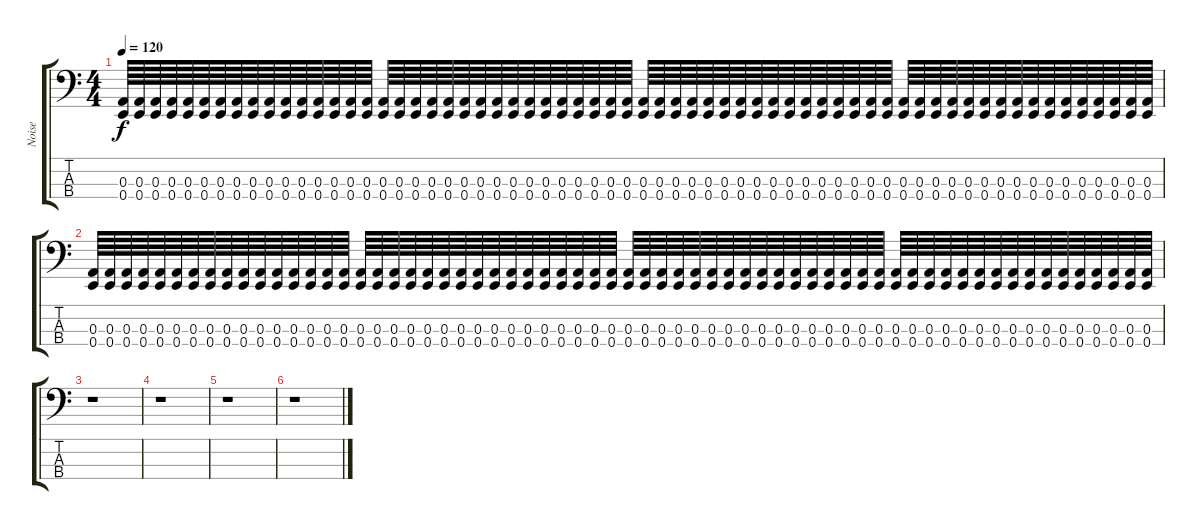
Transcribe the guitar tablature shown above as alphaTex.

\track ("Noise" "Noise") {instrument electricbasspick}
\staff {score tabs}
\tuning (G2 D2 A1 E1) {hide}
\ts (4 4)
\tempo 120
\clef f4
\ks c
(0.3 0.4).64{dy f balance 0} (0.3 0.4).64 (0.3 0.4).64 (0.3 0.4).64 (0.3 0.4).64 (0.3 0.4).64 (0.3 0.4).64 (0.3 0.4).64 (0.3 0.4).64{balance 16} (0.3 0.4).64 (0.3 0.4).64 (0.3 0.4).64 (0.3 0.4).64 (0.3 0.4).64 (0.3 0.4).64 (0.3 0.4).64{balance 0} (0.3 0.4).64 (0.3 0.4).64 (0.3 0.4).64 (0.3 0.4).64 (0.3 0.4).64 (0.3 0.4).64 (0.3 0.4).64 (0.3 0.4).64 (0.3 0.4).64 (0.3 0.4).64{balance 16} (0.3 0.4).64 (0.3 0.4).64 (0.3 0.4).64 (0.3 0.4).64 (0.3 0.4).64 (0.3 0.4).64 (0.3 0.4).64 (0.3 0.4).64{balance 0} (0.3 0.4).64 (0.3 0.4).64 (0.3 0.4).64 (0.3 0.4).64 (0.3 0.4).64 (0.3 0.4).64 (0.3 0.4).64 (0.3 0.4).64{balance 16} (0.3 0.4).64 (0.3 0.4).64 (0.3 0.4).64 (0.3 0.4).64 (0.3 0.4).64 (0.3 0.4).64 (0.3 0.4).64 (0.3 0.4).64 (0.3 0.4).64{balance 0} (0.3 0.4).64 (0.3 0.4).64 (0.3 0.4).64 (0.3 0.4).64 (0.3 0.4).64 (0.3 0.4).64 (0.3 0.4).64 (0.3 0.4).64{balance 16} (0.3 0.4).64 (0.3 0.4).64 (0.3 0.4).64 (0.3 0.4).64 (0.3 0.4).64 |
(0.3 0.4).64{balance 0} (0.3 0.4).64 (0.3 0.4).64 (0.3 0.4).64 (0.3 0.4).64 (0.3 0.4).64 (0.3 0.4).64 (0.3 0.4).64 (0.3 0.4).64{balance 16} (0.3 0.4).64 (0.3 0.4).64 (0.3 0.4).64 (0.3 0.4).64 (0.3 0.4).64 (0.3 0.4).64 (0.3 0.4).64{balance 0} (0.3 0.4).64 (0.3 0.4).64 (0.3 0.4).64 (0.3 0.4).64 (0.3 0.4).64 (0.3 0.4).64 (0.3 0.4).64 (0.3 0.4).64 (0.3 0.4).64 (0.3 0.4).64{balance 16} (0.3 0.4).64 (0.3 0.4).64 (0.3 0.4).64 (0.3 0.4).64 (0.3 0.4).64 (0.3 0.4).64 (0.3 0.4).64 (0.3 0.4).64{balance 0} (0.3 0.4).64 (0.3 0.4).64 (0.3 0.4).64 (0.3 0.4).64 (0.3 0.4).64 (0.3 0.4).64 (0.3 0.4).64 (0.3 0.4).64{balance 16} (0.3 0.4).64 (0.3 0.4).64 (0.3 0.4).64 (0.3 0.4).64 (0.3 0.4).64 (0.3 0.4).64 (0.3 0.4).64 (0.3 0.4).64 (0.3 0.4).64{balance 0} (0.3 0.4).64 (0.3 0.4).64 (0.3 0.4).64 (0.3 0.4).64 (0.3 0.4).64 (0.3 0.4).64 (0.3 0.4).64 (0.3 0.4).64{balance 16} (0.3 0.4).64 (0.3 0.4).64 (0.3 0.4).64 (0.3 0.4).64 (0.3 0.4).64 |
r.1 |
r.1 |
r.1 |
r.1
